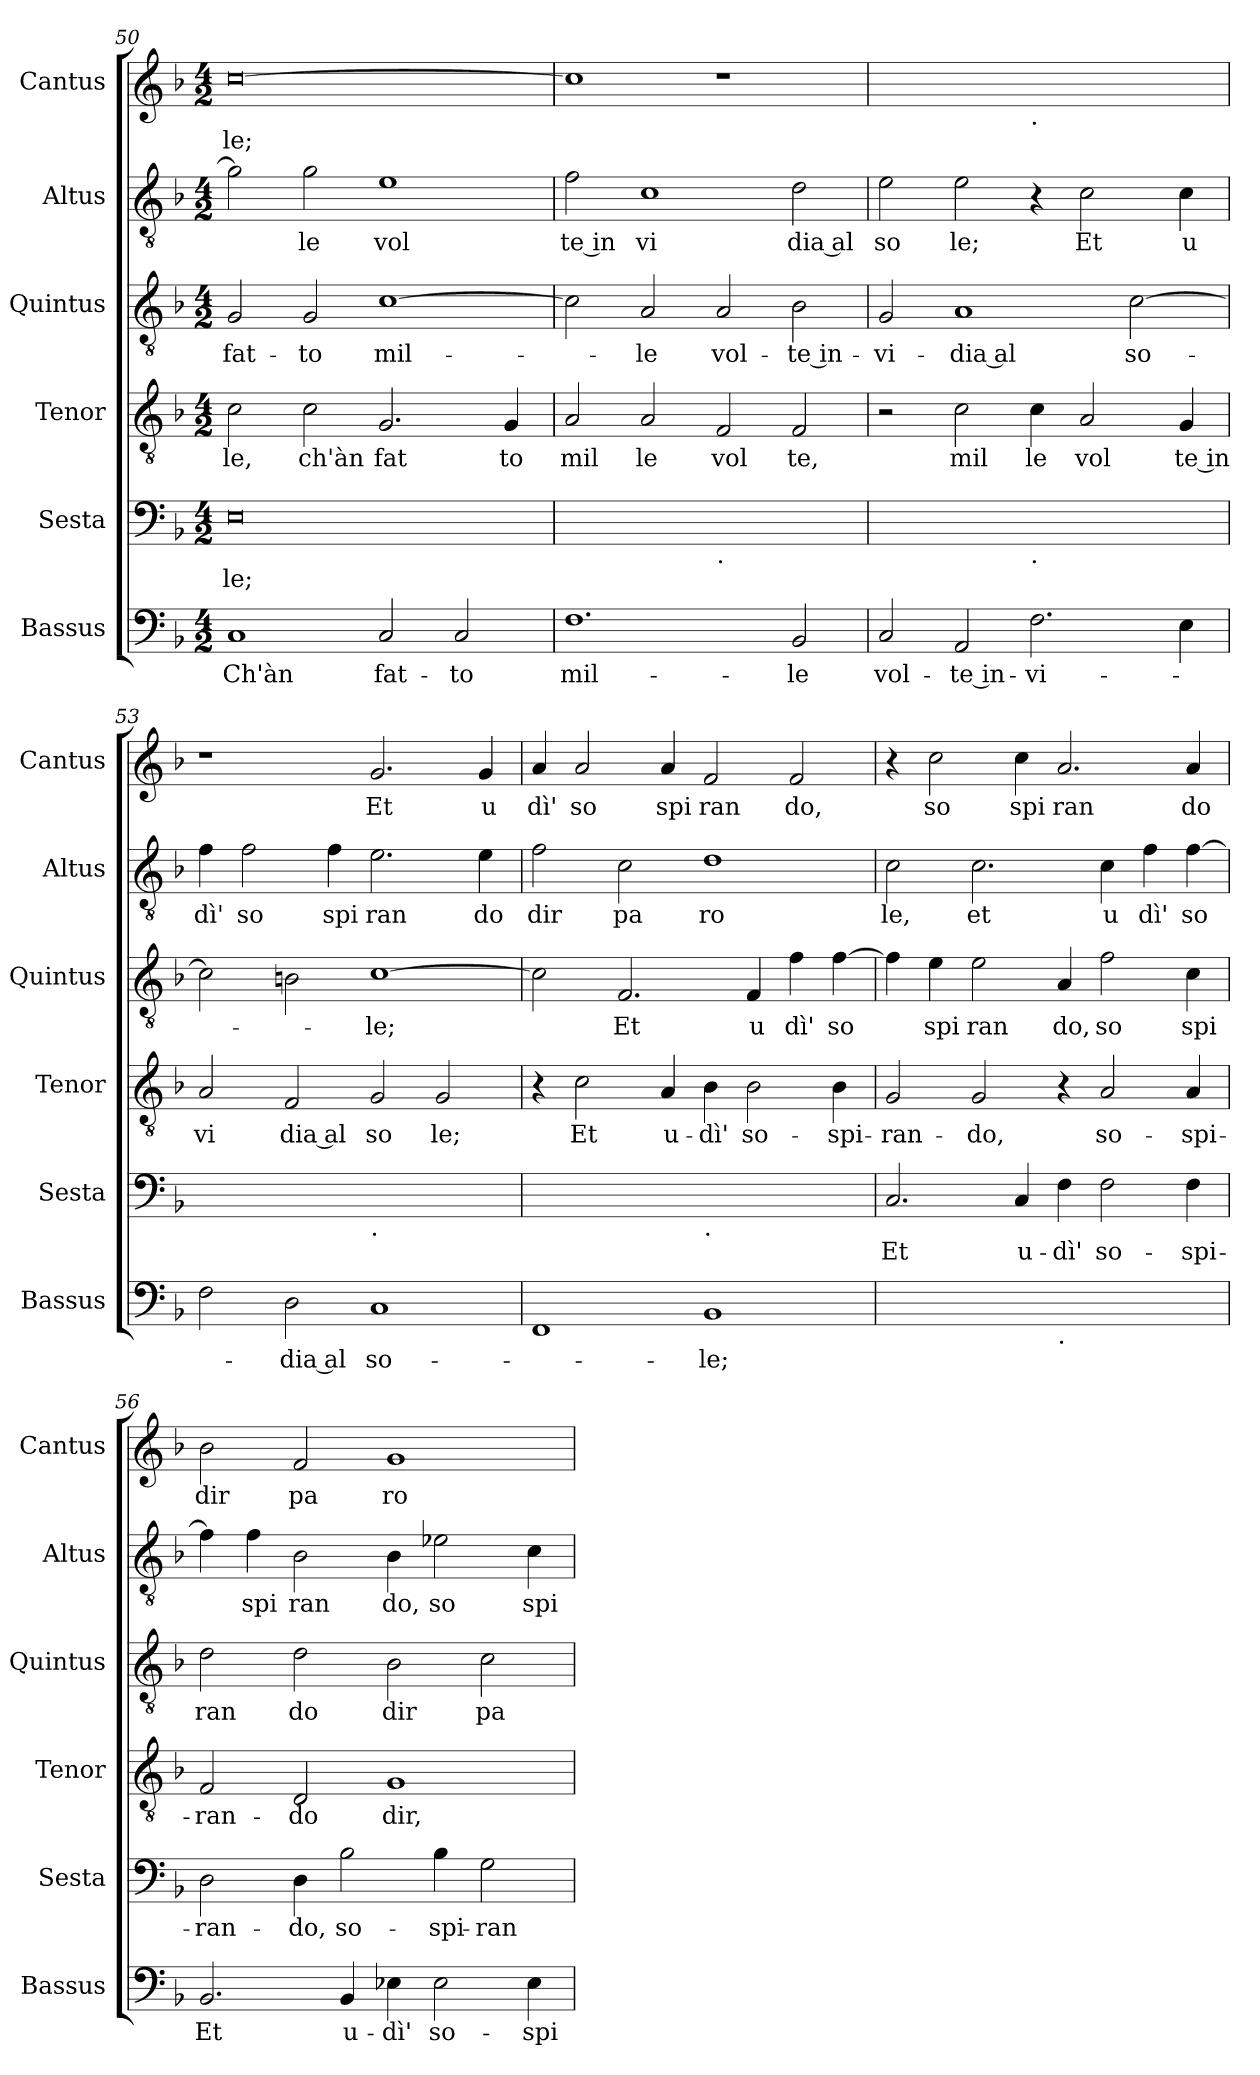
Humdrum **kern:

**kern	**text	**kern	**text	**kern	**text	**kern	**text	**kern	**text	**kern	**text
*part6	*part6	*part5	*part5	*part4	*part4	*part3	*part3	*part2	*part2	*part1	*part1
*staff6	*staff6	*staff5	*staff5	*staff4	*staff4	*staff3	*staff3	*staff2	*staff2	*staff1	*staff1
*I"Bassus	*	*I"Sesta	*	*I"Tenor	*	*I"Quintus	*	*I"Altus	*	*I"Cantus	*
*I'Bassus	*	*I'Sesta	*	*I'Tenor	*	*I'Quintus	*	*I'Altus	*	*I'Cantus	*
*clefF4	*	*clefF4	*	*clefGv2	*	*clefGv2	*	*clefGv2	*	*clefG2	*
*k[b-]	*	*k[b-]	*	*k[b-]	*	*k[b-]	*	*k[b-]	*	*k[b-]	*
*F:	*	*F:	*	*F:	*	*F:	*	*F:	*	*F:	*
*M4/2	*	*M4/2	*	*M4/2	*	*M4/2	*	*M4/2	*	*M4/2	*
=50	=50	=50	=50	=50	=50	=50	=50	=50	=50	=50	=50
!	!LO:LY:b	!	!LO:LY:b	!	!LO:LY:b	!	!LO:LY:b	!	!	!	!LO:LY:b
1C	Ch'àn	0E	le;	2c\	le,	2G/	fat-	2g\]	.	[0cc	le;
!	!	!	!	!	!LO:LY:b	!	!LO:LY:b	!	!LO:LY:b	!	!
.	.	.	.	2c\	ch'àn	2G/	-to	2g\	le	.	.
!	!LO:LY:b	!	!	!	!LO:LY:b	!	!LO:LY:b	!	!LO:LY:b	!	!
2C/	fat-	.	.	2.G/	fat	[1c	mil-	1e	vol	.	.
!	!LO:LY:b	!	!	!	!	!	!	!	!	!	!
2C/	-to	.	.	.	.	.	.	.	.	.	.
!	!	!	!	!	!LO:LY:b	!	!	!	!	!	!
.	.	.	.	4G/	to	.	.	.	.	.	.
=51	=51	=51	=51	=51	=51	=51	=51	=51	=51	=51	=51
!	!LO:LY:b	!	!	!	!LO:LY:b	!	!	!	!LO:LY:b	!	!
*	*	*^	*	*	*	*	*	*	*	*	*
1.F	mil-	0ryy	1ryy	.	2A/	mil	2c\]	.	2f\	te in	1cc]	.
!	!	!	!	!	!	!LO:LY:b	!	!LO:LY:b	!	!LO:LY:b	!	!
.	.	.	.	.	2A/	le	2A/	-le	1c	vi	.	.
!	!	!	!LO:TX:b:t=.	!	!	!	!	!	!	!	!	!
!	!	!	!	!	!	!LO:LY:b	!	!LO:LY:b	!	!	!	!
.	.	.	1ryy	.	2F/	vol	2A/	vol-	.	.	1r	.
!	!LO:LY:b	!	!	!	!	!LO:LY:b	!	!LO:LY:b	!	!LO:LY:b	!	!
2BB-/	-le	.	.	.	2F/	te,	2B-\	-te in-	2d\	dia al	.	.
=52	=52	=52	=52	=52	=52	=52	=52	=52	=52	=52	=52	=52
!	!LO:LY:b	!	!	!	!	!	!	!LO:LY:b	!	!LO:LY:b	!	!
*	*	*	*	*	*	*	*	*	*	*	*^	*
2C/	vol-	0ryy	1ryy	.	2r	.	2G/	-vi-	2e\	so	0ryy	1ryy	.
!	!LO:LY:b	!	!	!	!	!LO:LY:b	!	!LO:LY:b	!	!LO:LY:b	!	!	!
2AA/	-te in-	.	.	.	2c\	mil	1A	-dia al	2e\	le;	.	.	.
!	!	!	!	!	!	!	!	!	!	!	!	!LO:TX:b:t=.	!
!	!	!	!LO:TX:b:t=.	!	!	!	!	!	!	!	!	!	!
!	!LO:LY:b	!	!	!	!	!LO:LY:b	!	!	!	!	!	!	!
2.F\	-vi-	.	1ryy	.	4c\	le	.	.	4r	.	.	1ryy	.
!	!	!	!	!	!	!LO:LY:b	!	!	!	!LO:LY:b	!	!	!
.	.	.	.	.	2A/	vol	.	.	2c\	Et	.	.	.
!	!	!	!	!	!	!	!	!LO:LY:b	!	!	!	!	!
.	.	.	.	.	.	.	[2c\	so-	.	.	.	.	.
!	!	!	!	!	!	!LO:LY:b	!	!	!	!LO:LY:b	!	!	!
4E\	.	.	.	.	4G/	te in	.	.	4c\	u	.	.	.
=53	=53	=53	=53	=53	=53	=53	=53	=53	=53	=53	=53	=53	=53
!	!	!	!	!	!	!LO:LY:b	!	!	!	!LO:LY:b	!	!	!
*	*	*	*	*	*	*	*	*	*	*	*v	*v	*
2F\	.	0ryy	1ryy	.	2A/	vi	2c\]	.	4f\	dì'	1r	.
!	!	!	!	!	!	!	!	!	!	!LO:LY:b	!	!
.	.	.	.	.	.	.	.	.	2f\	so	.	.
!	!LO:LY:b	!	!	!	!	!LO:LY:b	!	!	!	!	!	!
2D\	-dia al	.	.	.	2F/	dia al	2Bn\	.	.	.	.	.
!	!	!	!	!	!	!	!	!	!	!LO:LY:b	!	!
.	.	.	.	.	.	.	.	.	4f\	spi	.	.
!	!	!	!LO:TX:b:t=.	!	!	!	!	!	!	!	!	!
!	!LO:LY:b	!	!	!	!	!LO:LY:b	!	!LO:LY:b	!	!LO:LY:b	!	!LO:LY:b
1C	so-	.	1ryy	.	2G/	so	[1c	-le;	2.e\	ran	2.g/	Et
!	!	!	!	!	!	!LO:LY:b	!	!	!	!	!	!
.	.	.	.	.	2G/	le;	.	.	.	.	.	.
!	!	!	!	!	!	!	!	!	!	!LO:LY:b	!	!LO:LY:b
.	.	.	.	.	.	.	.	.	4e\	do	4g/	u
=54	=54	=54	=54	=54	=54	=54	=54	=54	=54	=54	=54	=54
!	!	!	!	!	!	!	!	!	!	!LO:LY:b	!	!LO:LY:b
1FF	.	0ryy	1ryy	.	4r	.	2c\]	.	2f\	dir	4a/	dì'
!	!	!	!	!	!	!LO:LY:b	!	!	!	!	!	!LO:LY:b
.	.	.	.	.	2c\	Et	.	.	.	.	2a/	so
!	!	!	!	!	!	!	!	!LO:LY:b	!	!LO:LY:b	!	!
.	.	.	.	.	.	.	2.F/	Et	2c\	pa	.	.
!	!	!	!	!	!	!LO:LY:b	!	!	!	!	!	!LO:LY:b
.	.	.	.	.	4A/	u-	.	.	.	.	4a/	spi
!	!	!	!LO:TX:b:t=.	!	!	!	!	!	!	!	!	!
!	!LO:LY:b	!	!	!	!	!LO:LY:b	!	!	!	!LO:LY:b	!	!LO:LY:b
1BB-	-le;	.	1ryy	.	4B-\	-dì'	.	.	1d	ro	2f/	ran
!	!	!	!	!	!	!LO:LY:b	!	!LO:LY:b	!	!	!	!
.	.	.	.	.	2B-\	so-	4F/	u	.	.	.	.
!	!	!	!	!	!	!	!	!LO:LY:b	!	!	!	!LO:LY:b
.	.	.	.	.	.	.	4f\	dì'	.	.	2f/	do,
!	!	!	!	!	!	!LO:LY:b	!	!LO:LY:b	!	!	!	!
.	.	.	.	.	4B-\	-spi-	[4f\	so	.	.	.	.
=55	=55	=55	=55	=55	=55	=55	=55	=55	=55	=55	=55	=55
!	!	!	!	!LO:LY:b	!	!LO:LY:b	!	!	!	!LO:LY:b	!	!
*^	*	*v	*v	*	*	*	*	*	*	*	*	*
0ryy	1ryy	.	2.C/	Et	2G/	-ran-	4f\]	.	2c\	le,	4r	.
!	!	!	!	!	!	!	!	!LO:LY:b	!	!	!	!LO:LY:b
.	.	.	.	.	.	.	4e\	spi	.	.	2cc\	so
!	!	!	!	!	!	!LO:LY:b	!	!LO:LY:b	!	!LO:LY:b	!	!
.	.	.	.	.	2G/	-do,	2e\	ran	2.c\	et	.	.
!	!	!	!	!LO:LY:b	!	!	!	!	!	!	!	!LO:LY:b
.	.	.	4C/	u-	.	.	.	.	.	.	4cc\	spi
!	!LO:TX:b:t=.	!	!	!	!	!	!	!	!	!	!	!
!	!	!	!	!LO:LY:b	!	!	!	!LO:LY:b	!	!	!	!LO:LY:b
.	1ryy	.	4F\	-dì'	4r	.	4A/	do,	.	.	2.a/	ran
!	!	!	!	!LO:LY:b	!	!LO:LY:b	!	!LO:LY:b	!	!LO:LY:b	!	!
.	.	.	2F\	so-	2A/	so-	2f\	so	4c\	u	.	.
!	!	!	!	!	!	!	!	!	!	!LO:LY:b	!	!
.	.	.	.	.	.	.	.	.	4f\	dì'	.	.
!	!	!	!	!LO:LY:b	!	!LO:LY:b	!	!LO:LY:b	!	!LO:LY:b	!	!LO:LY:b
.	.	.	4F\	-spi-	4A/	-spi-	4c\	spi	[4f\	so	4a/	do
=56	=56	=56	=56	=56	=56	=56	=56	=56	=56	=56	=56	=56
!	!	!LO:LY:b	!	!LO:LY:b	!	!LO:LY:b	!	!LO:LY:b	!	!	!	!LO:LY:b
*v	*v	*	*	*	*	*	*	*	*	*	*	*
2.BB-/	Et	2D\	-ran-	2F/	-ran-	2d\	ran	4f\]	.	2b-\	dir
!	!	!	!	!	!	!	!	!	!LO:LY:b	!	!
.	.	.	.	.	.	.	.	4f\	spi	.	.
!	!	!	!LO:LY:b	!	!LO:LY:b	!	!LO:LY:b	!	!LO:LY:b	!	!LO:LY:b
.	.	4D\	-do,	2D/	-do	2d\	do	2B-\	ran	2f/	pa
!	!LO:LY:b	!	!LO:LY:b	!	!	!	!	!	!	!	!
4BB-/	u-	2B-\	so-	.	.	.	.	.	.	.	.
!	!LO:LY:b	!	!	!	!LO:LY:b	!	!LO:LY:b	!	!LO:LY:b	!	!LO:LY:b
4E-X\	-dì'	.	.	1G	dir,	2B-\	dir	4B-\	do,	1g	ro
!	!LO:LY:b	!	!LO:LY:b	!	!	!	!	!	!LO:LY:b	!	!
2E-\	so-	4B-\	-spi-	.	.	.	.	2e-X\	so	.	.
!	!	!	!LO:LY:b	!	!	!	!LO:LY:b	!	!	!	!
.	.	2G\	-ran-	.	.	2c\	pa	.	.	.	.
!	!LO:LY:b	!	!	!	!	!	!	!	!LO:LY:b	!	!
4E-\	-spi-	.	.	.	.	.	.	4c\	spi	.	.
=	=	=	=	=	=	=	=	=	=	=	=
*-	*-	*-	*-	*-	*-	*-	*-	*-	*-	*-	*-
